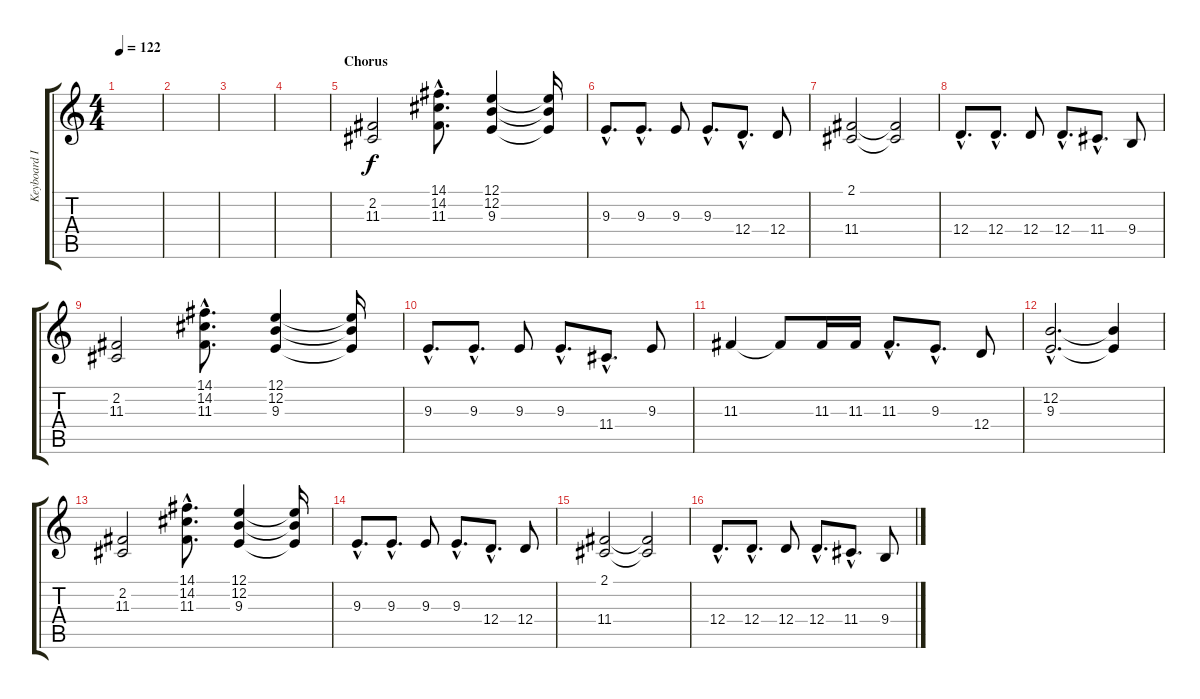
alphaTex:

\track ("Keyboard I" "Keyboard I") {instrument stringensemble1}
\staff {score tabs}
\tuning (E4 B3 G3 D3 A2 E2) {hide}
\ts (4 4)
\tempo 122
\clef g2
\ks c
|
|
|
|
\section ("" "Chorus")
(2.2 11.3).2 (14.1{hac} 14.2{hac} 11.3{hac}).8{d} (12.1 12.2 9.3).4 (12.1{t} 12.2{t} 9.3{t}).16 |
9.3{hac}.8{d} 9.3{hac}.8{d} 9.3.8 9.3{hac}.8{d} 12.4{hac}.8{d} 12.4.8 |
(2.1 11.4).2 (2.1{t} 11.4{t}).2 |
12.4{hac}.8{d} 12.4{hac}.8{d} 12.4.8 12.4{hac}.8{d} 11.4{hac}.8{d} 9.4.8 |
(2.2 11.3).2 (14.1{hac} 14.2{hac} 11.3{hac}).8{d} (12.1 12.2 9.3).4 (12.1{t} 12.2{t} 9.3{t}).16 |
9.3{hac}.8{d} 9.3{hac}.8{d} 9.3.8 9.3{hac}.8{d} 11.4{hac}.8{d} 9.3.8 |
11.3.4 11.3{t}.8 11.3.16 11.3.16 11.3{hac}.8{d} 9.3{hac}.8{d} 12.4.8 |
(12.2{hac} 9.3{hac}).2{d} (12.2{t} 9.3{t}).4 |
(2.2 11.3).2 (14.1{hac} 14.2{hac} 11.3{hac}).8{d} (12.1 12.2 9.3).4 (12.1{t} 12.2{t} 9.3{t}).16 |
9.3{hac}.8{d} 9.3{hac}.8{d} 9.3.8 9.3{hac}.8{d} 12.4{hac}.8{d} 12.4.8 |
(2.1 11.4).2 (2.1{t} 11.4{t}).2 |
12.4{hac}.8{d} 12.4{hac}.8{d} 12.4.8 12.4{hac}.8{d} 11.4{hac}.8{d} 9.4.8
